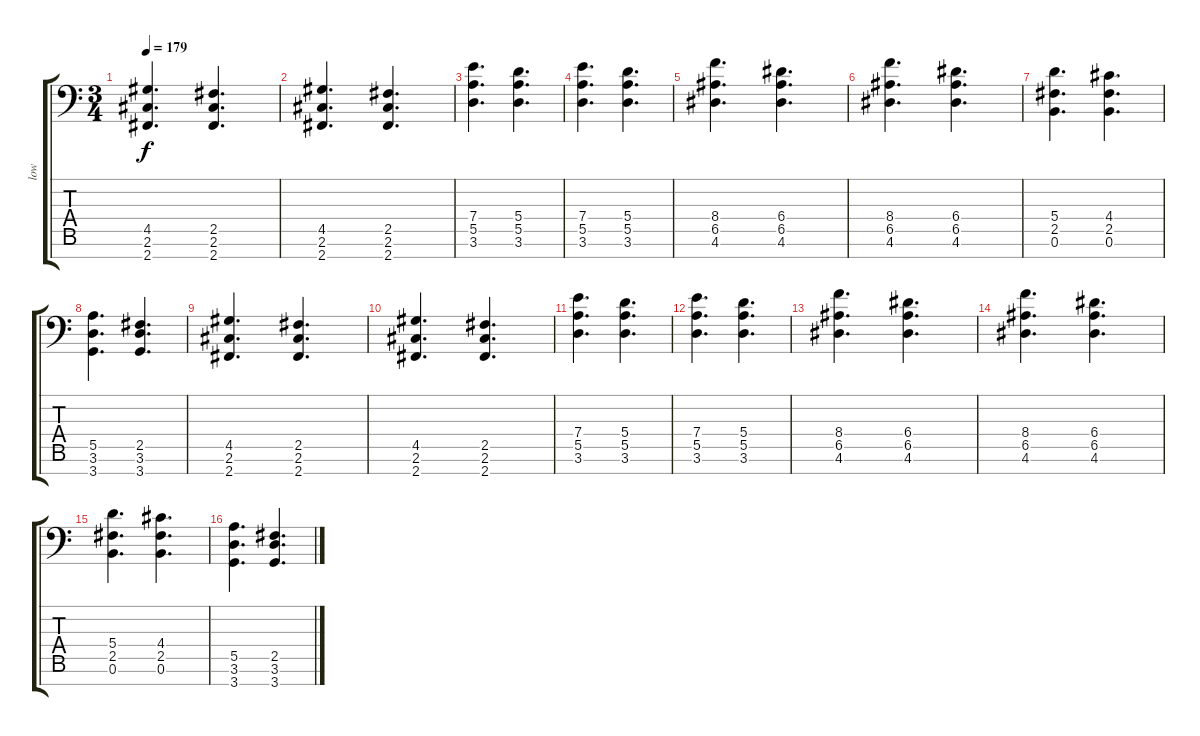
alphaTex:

\track ("low" "low") {instrument distortionguitar}
\staff {score tabs}
\tuning (B3 G3 D3 A2 E2 B1 E1) {hide}
\ts (3 4)
\tempo 179
\clef f4
\ks c
(4.5 2.6 2.7).4{d dy f} (2.5 2.6 2.7).4{d} |
(4.5 2.6 2.7).4{d} (2.5 2.6 2.7).4{d} |
(7.4 5.5 3.6).4{d} (5.4 5.5 3.6).4{d} |
(7.4 5.5 3.6).4{d} (5.4 5.5 3.6).4{d} |
(8.4 6.5 4.6).4{d} (6.4 6.5 4.6).4{d} |
(8.4 6.5 4.6).4{d} (6.4 6.5 4.6).4{d} |
(5.4 2.5 0.6).4{d} (4.4 2.5 0.6).4{d} |
(5.5 3.6 3.7).4{d} (2.5 3.6 3.7).4{d} |
(4.5 2.6 2.7).4{d} (2.5 2.6 2.7).4{d} |
(4.5 2.6 2.7).4{d} (2.5 2.6 2.7).4{d} |
(7.4 5.5 3.6).4{d} (5.4 5.5 3.6).4{d} |
(7.4 5.5 3.6).4{d} (5.4 5.5 3.6).4{d} |
(8.4 6.5 4.6).4{d} (6.4 6.5 4.6).4{d} |
(8.4 6.5 4.6).4{d} (6.4 6.5 4.6).4{d} |
(5.4 2.5 0.6).4{d} (4.4 2.5 0.6).4{d} |
(5.5 3.6 3.7).4{d} (2.5 3.6 3.7).4{d}
